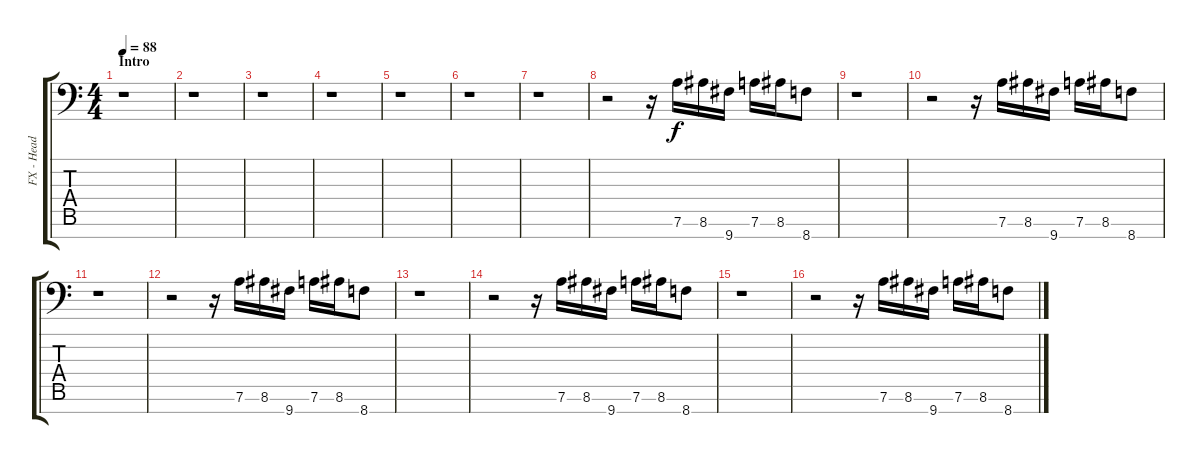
\track ("FX - Head Fills" "FX - Head ") {instrument distortionguitar}
\staff {score tabs}
\tuning (D4 A3 F3 C3 G2 D2 A1) {hide}
\ts (4 4)
\section ("" "Intro")
\tempo 88
\clef f4
\ks c
r.1{dy f instrument distortionguitar} |
r.1 |
r.1 |
r.1 |
r.1 |
r.1 |
r.1 |
r.2 r.16 7.6.16 8.6.16 9.7.16 7.6.16 8.6.16 8.7.8 |
r.1 |
r.2 r.16 7.6.16 8.6.16 9.7.16 7.6.16 8.6.16 8.7.8 |
r.1 |
r.2 r.16 7.6.16 8.6.16 9.7.16 7.6.16 8.6.16 8.7.8 |
r.1 |
r.2 r.16 7.6.16 8.6.16 9.7.16 7.6.16 8.6.16 8.7.8 |
r.1 |
r.2 r.16 7.6.16 8.6.16 9.7.16 7.6.16 8.6.16 8.7.8
